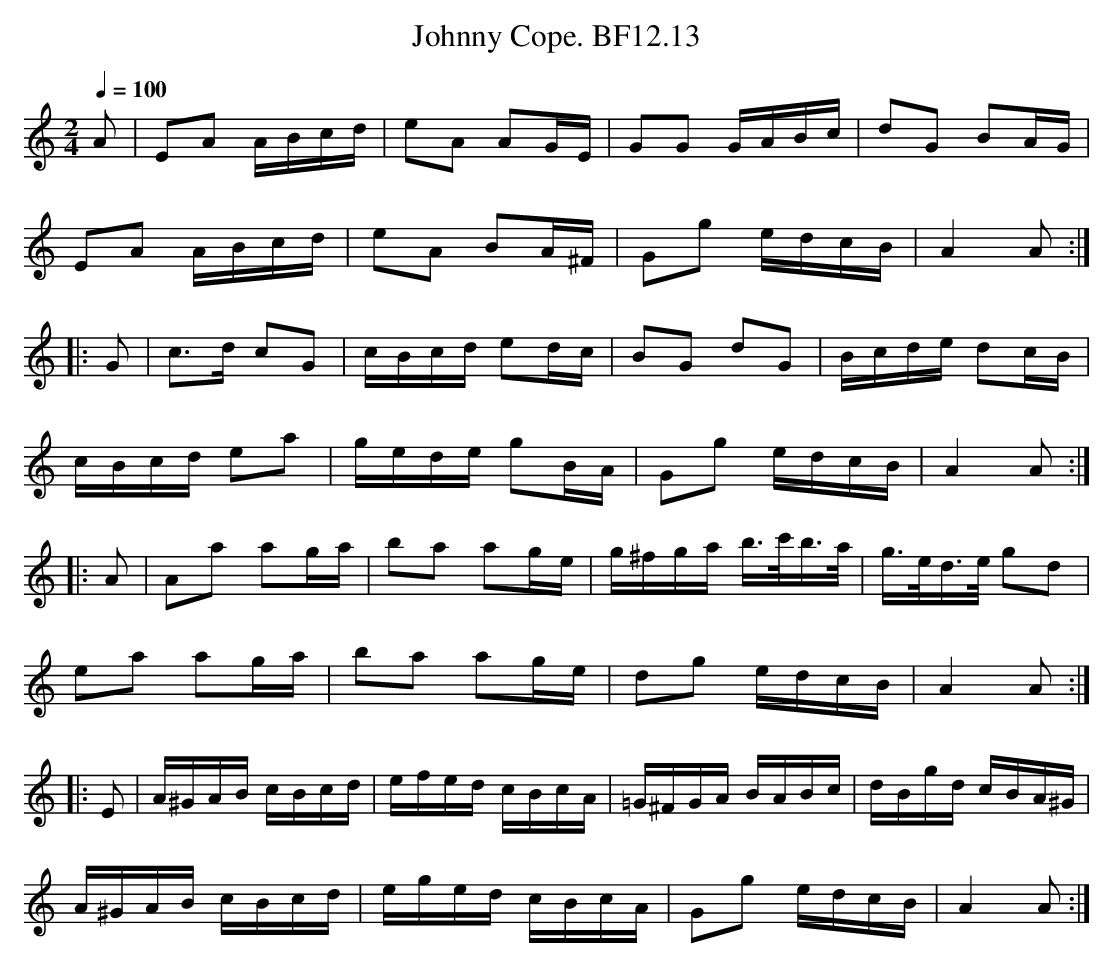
X:1
T:Johnny Cope. BF12.13
M:2/4
L:1/16
Q:1/4=100
K:Am
A2|E2A2 ABcd|e2A2 A2GE|G2G2 GABc|d2G2 B2AG|
E2A2 ABcd|e2A2 B2A^F|G2g2 edcB|A4A2:|
|:G2|c3d c2G2|cBcd e2dc|B2G2 d2G2|Bcde d2cB|
cBcd e2a2|gede g2BA|G2g2 edcB|A4A2:|
|:A2|A2a2 a2ga|b2a2 a2ge|g^fga b>c'b>a|g>ed>e g2d2|
e2a2 a2ga|b2a2 a2ge|d2g2 edcB|A4A2:|
|:E2|A^GAB cBcd|efed cBcA|=G^FGA BABc|dBgd cBA^G|
A^GAB cBcd|eged cBcA|G2g2 edcB|A4A2:|
